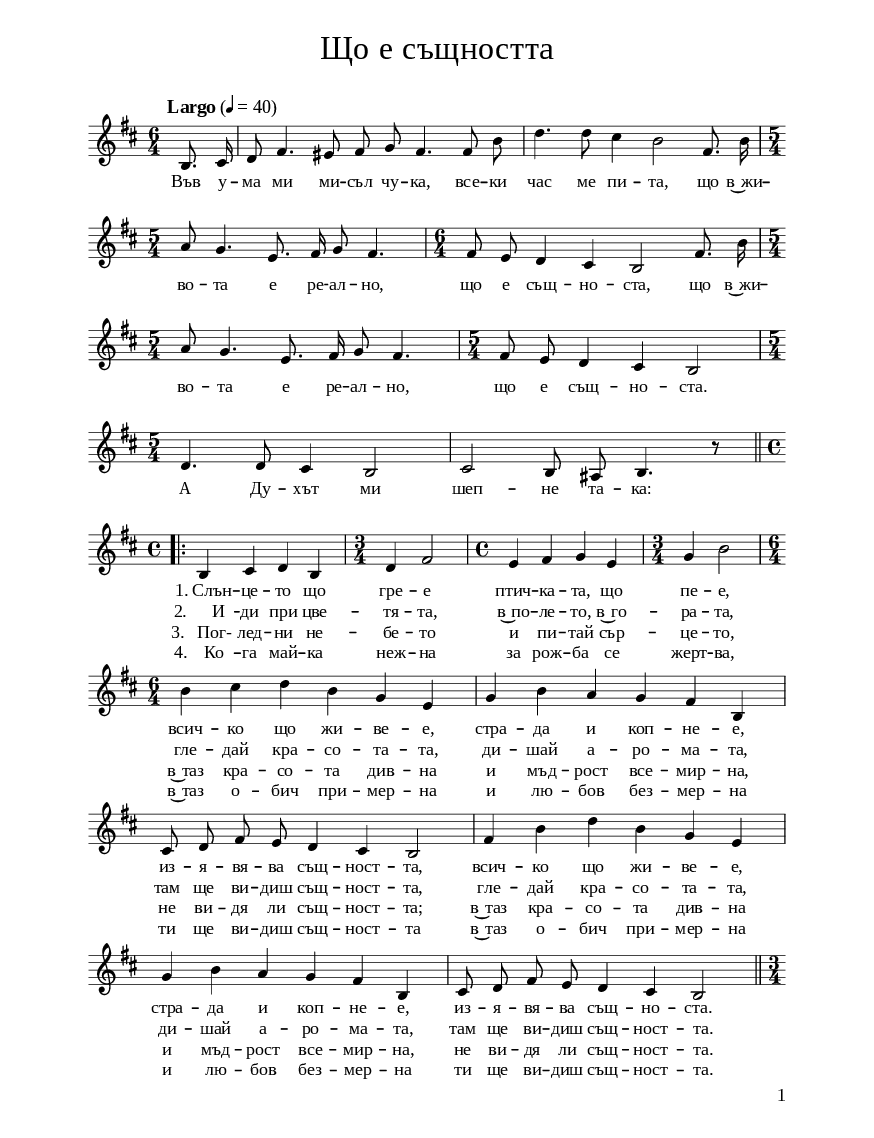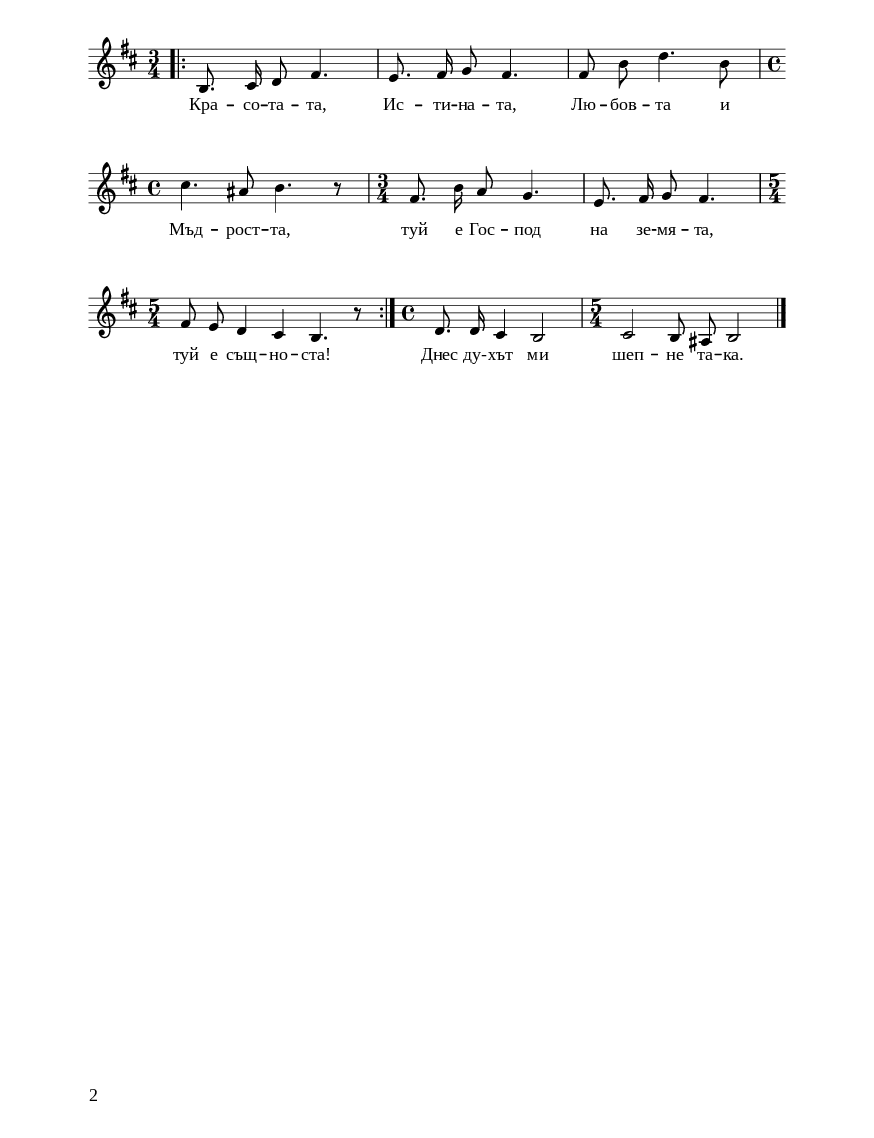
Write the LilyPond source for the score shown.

\version "2.24.2"

% include paper part and global functions
\include "include/globals.ily"

\bookpart {
  \label #'ref068
  \tocItem \markup "Що е същността"
   \include "include/bookpart-paper.ily"

  \header {
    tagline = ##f
  }

  \score {
    \include "include/score-layout.ily"

    \new Voice \absolute {
      \clef treble
      \key b \minor
      \time 6/4
      \tempoFunc "Largo" 4 "40"
      \partial 4
      \autoBeamOff

      b8. cis'16| d'8 fis'4. eis'8 fis'8 g'8 fis'4. fis'8 b'8| d''4. d''8 cis''4 b'2 fis'8. b'16 | \break

      \time 5/4  a'8 g'4. e'8. fis'16 g'8 fis'4. | \time 6/4 fis'8 e'8 d'4 cis'4 b2 fis'8. b'16 \time 5/4 | \break

      \time 5/4  a'8 g'4. e'8. fis'16 g'8 fis'4. | \time 5/4 fis'8 e'8 d'4 cis'4 b2 | \break

      \time 5/4 d'4. d'8 cis'4 b2 | cis'2 b8 ais8 b4. r8 | \break

     \bar ".|:-||" 

      \time 4/4 b4 cis'4 d'4 b4 | \time 3/4 d'4 fis'2 | \time 4/4 e'4 fis' g' e' | \time 3/4 g'4 b'2  \break


      \time 6/4 b'4 cis''4 d'' b' g' e' | g' b' a' g' fis' b | \break

      cis'8 d' fis' e' d'4 cis' b2 | fis'4 b' d'' b' g' e' |\break

      g'4 b'4 a'4 g'4 fis'4 b |  cis'8 d' fis' e' d'4 cis'4 b2 | \break

      \bar ":|."

      \time 3/4


       \bar ".|:-||"  b8. cis'16 d'8 fis'4. | e'8. fis'16 g'8 fis'4. | fis'8 b'8 d''4. b'8| \break

      \time 4/4 cis''4. ais'8 b'4. r8 | \time 3/4 fis'8. b'16 a'8 g'4. | e'8. fis'16 g'8 fis'4. | \break

      \time 5/4	fis'8 e' d'4 cis' b4. r8 \bar ":|." | \time 4/4 d'8. d'16 cis'4 b2 | \time 5/4 cis'2 b8 ais8 b2 |  \bar "|." \break


    }

    \addlyrics {
      Във у -- ма ми ми -- съл чу -- ка, все -- ки час ме пи -- та,
      що в~жи -- во -- та е ре -- ал -- но, що е същ -- но -- ста,
      що в~жи -- во -- та е ре -- ал -- но, що е същ -- но -- ста.
      А Ду -- хът ми шеп  -- не та  -- ка:

      "1. Слън"  -- це  -- то що гре -- е птич -- ка -- та, що пе -- е,

      всич -- ко що жи -- ве -- е, стра -- да и коп -- не -- е,

      из -- я -- вя -- ва  същ -- ност -- та,   всич -- ко що жи -- ве -- е, стра -- да и коп -- не -- е,

      из -- я -- вя -- ва същ -- но -- ста.

      Кра  -- со  -- та  -- та, Ис  -- ти  -- на  -- та, Лю -- бов  -- та и Мъд  -- рост  -- та,

      туй е Гос  -- под на зе  -- мя  -- та, туй е същ  -- но  -- ста! Днес "ду-"  -- хът ми шеп  -- не та  -- ка.
    }

    \addlyrics {
      " " " " " " " " " " " " " " " "

      " " " " " " " " " " " " " " " "

      " " " " " " " " " " " " " " " " " "

      " " " " " " " " " " " " " " " " " " " " " " " " " " " "

      " " " " " " " " " " " " " " " " " " "2.      И  " -- ди при цве -- тя -- та, в~по -- ле -- то, в~го -- ра -- та,
      гле -- дай кра -- со -- та -- та, ди -- шай а -- ро -- ма -- та, там ще ви -- диш същ -- ност  -- та,
      гле -- дай кра -- со -- та -- та, ди -- шай а -- ро -- ма -- та, там ще ви -- диш същ -- ност  -- та.

      " " " " " " " " " " " " " " " " " "

      " " " " " " " " " " " " " " " " " "
    }

    \addlyrics {
      " " " " " " " " " " " " " " " "

      " " " " " " " " " " " " " " " "

      " " " " " " " " " " " " " " " " " "

      " " " " " " " " " " " " " " " " " " " " " " " " " " " "

      " " " " " " " " " " " " " " " " " "

      "3.   Пог- " -- лед  -- ни не -- бе -- то и пи -- тай сър -- це -- то,
      в~таз кра -- со -- та див -- на и мъд -- рост все -- мир -- на, не ви -- дя ли същ -- ност -- та;  в~таз кра -- со -- та див -- на и мъд -- рост все -- мир -- на, не ви -- дя ли същ -- ност -- та.

      " " " " " " " " " " " " " " " " " "

      " " " " " " " " " " " " " " " " " "
    }

    \addlyrics {
      " " " " " " " " " " " " " " " "

      " " " " " " " " " " " " " " " "

      " " " " " " " " " " " " " " " " " "

      " " " " " " " " " " " " " " " " " " " " " " " " " " " "

      " " " " " " " " " " " " " " " " " "

      "4.    Ко  " -- га май -- ка неж -- на за рож -- ба се жерт -- ва,
      в~таз о -- бич при -- мер -- на и лю -- бов без -- мер -- на
      ти ще ви -- диш същ -- ност -- та
      в~таз о -- бич при -- мер -- на и лю -- бов без -- мер -- на
      ти ще ви -- диш същ -- ност -- та.

      " " " " " " " " " " " " " " " " " "

      " " " " " " " " " " " " " " " " " "
    }

    \header {
      title = \titleFunc "Що е същността" "Što e săštnostta"
    }

    \midi{}

  } % score
  

} % bookpart
